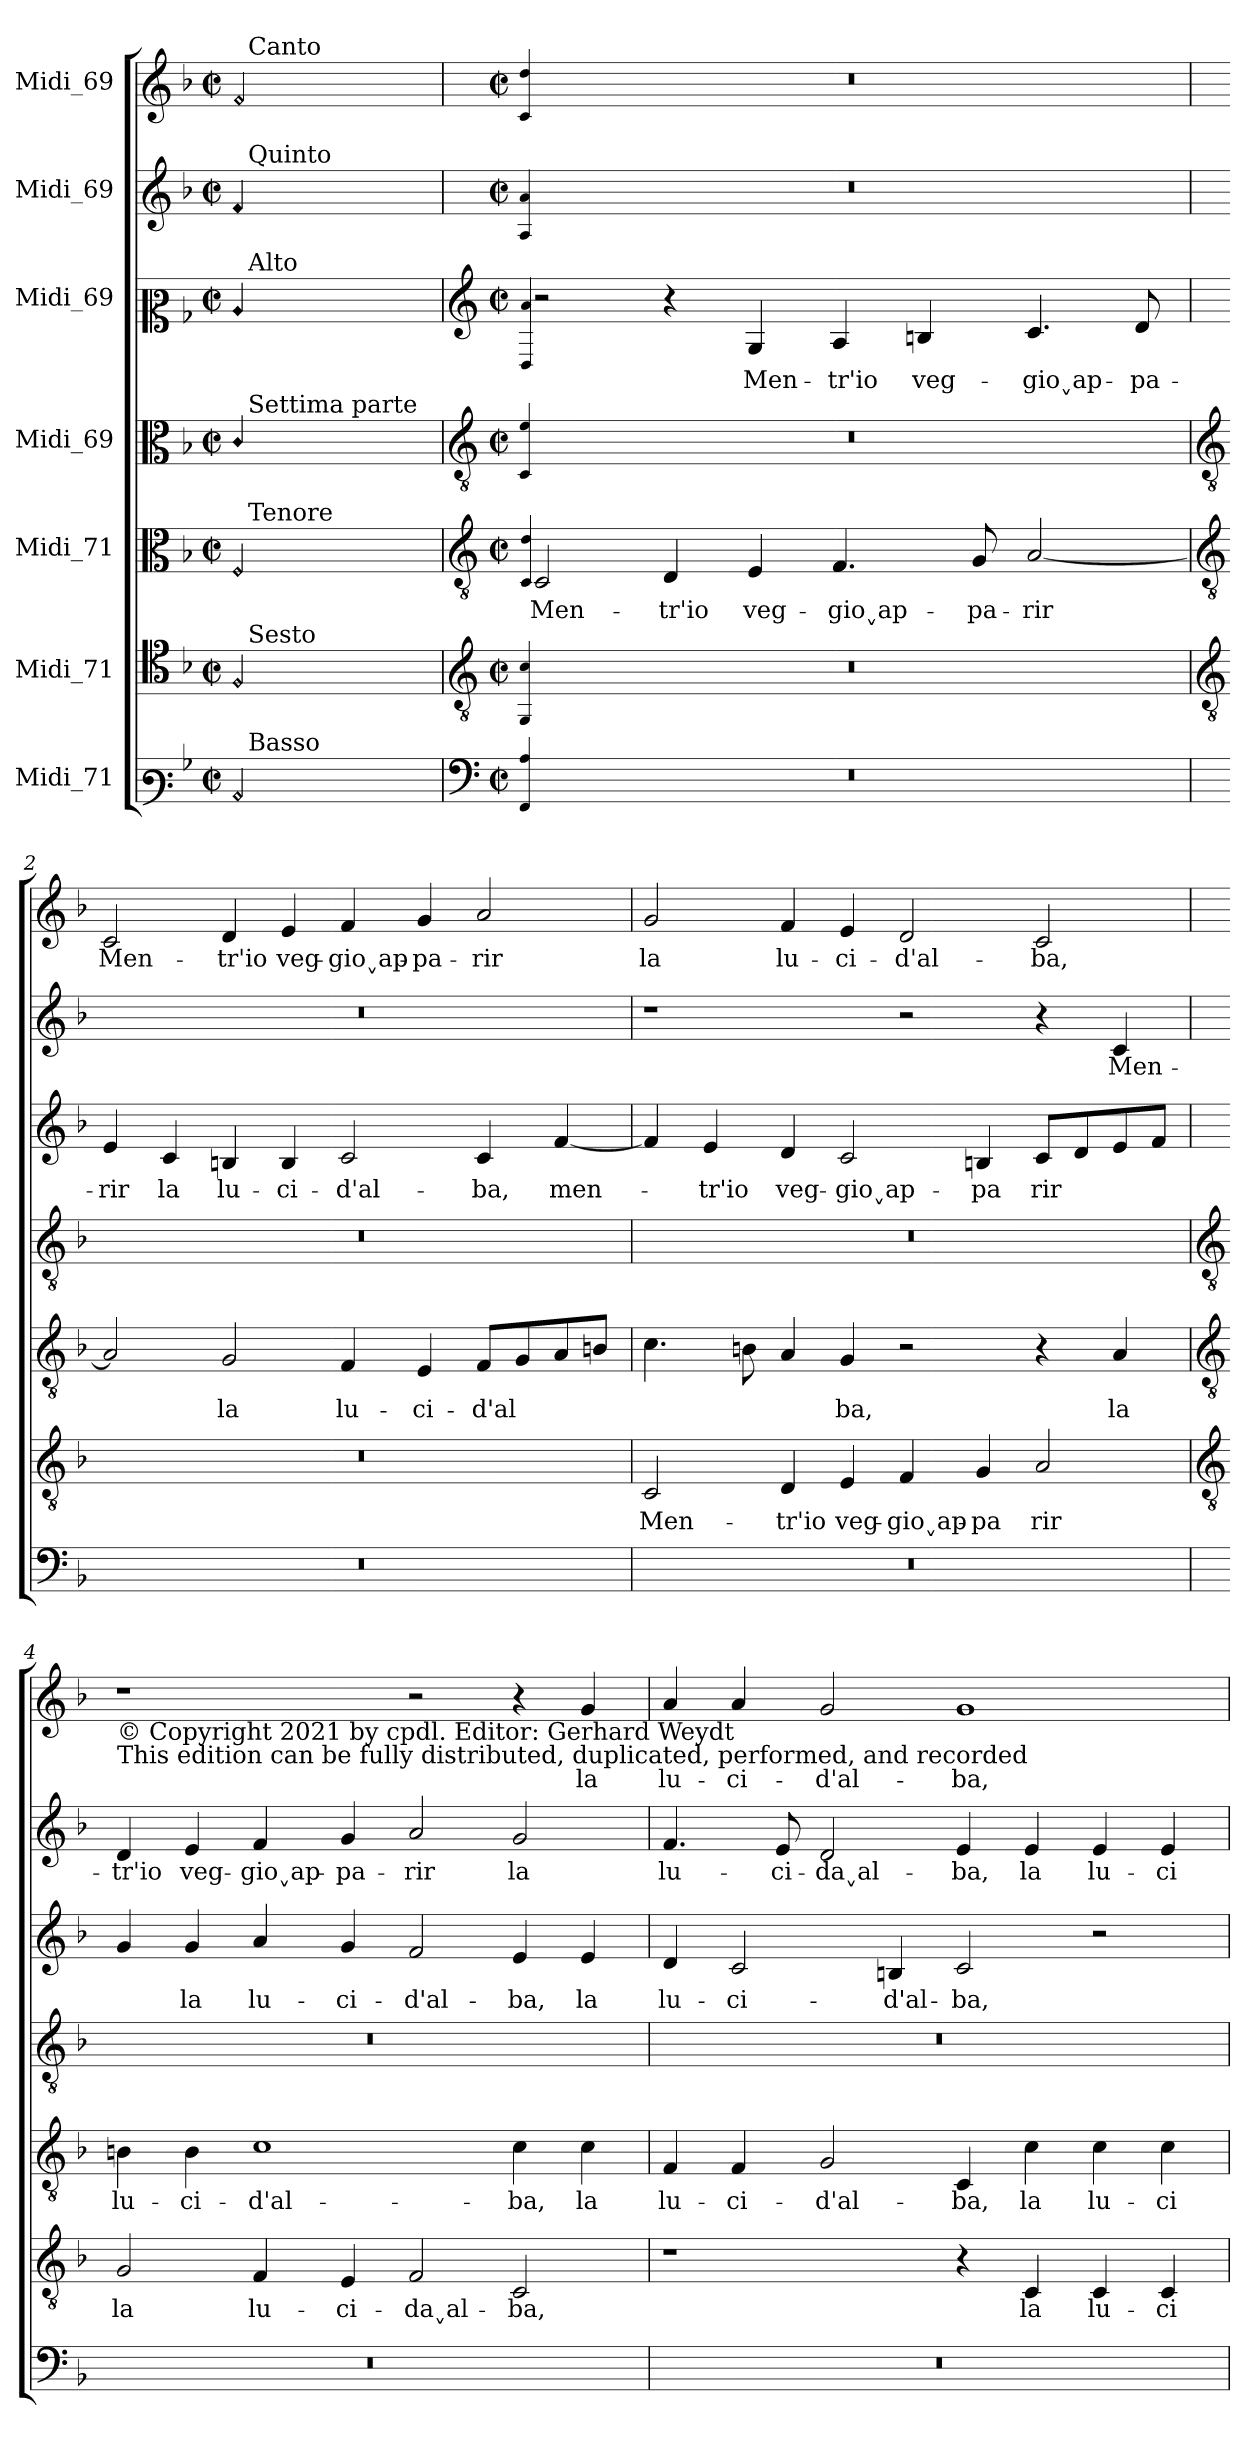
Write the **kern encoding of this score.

**kern	**kern	**text	**kern	**text	**kern	**kern	**text	**kern	**text	**kern	**text
*part7	*part6	*part6	*part5	*part5	*part4	*part3	*part3	*part2	*part2	*part1	*part1
*staff7	*staff6	*staff6	*staff5	*staff5	*staff4	*staff3	*staff3	*staff2	*staff2	*staff1	*staff1
*I"Midi_71	*I"Midi_71	*	*I"Midi_71	*	*I"Midi_69	*I"Midi_69	*	*I"Midi_69	*	*I"Midi_69	*
*clefF3	*clefC4	*	*clefC3	*	*clefC3	*clefC2	*	*clefG2	*	*clefG2	*
*k[b-]	*k[b-]	*	*k[b-]	*	*k[b-]	*k[b-]	*	*k[b-]	*	*k[b-]	*
*F:	*F:	*	*F:	*	*F:	*F:	*	*F:	*	*F:	*
*M4/2	*M4/2	*	*M4/2	*	*M4/2	*M4/2	*	*M4/2	*	*M4/2	*
*met(c|)	*met(c|)	*	*met(c|)	*	*met(c|)	*met(c|)	*	*met(c|)	*	*met(c|)	*
=	=	=	=	=	=	=	=	=	=	=	=
!LO:N:head=diamond	!LO:N:head=diamond	!	!LO:N:head=diamond	!	!LO:N:head=diamond	!LO:N:head=diamond	!	!LO:N:head=diamond	!	!LO:N:head=diamond	!
2qqC	2qqF	.	2qqF	.	4qqc	4qqc	.	4qqf	.	2qqf	.
!	!	!	!	!	!	!	!	!	!	!LO:TX:a:t=Canto	!
!	!	!	!	!	!	!	!	!LO:TX:a:t=Quinto	!	!	!
!	!	!	!	!	!	!LO:TX:a:t=Alto	!	!	!	!	!
!	!	!	!	!	!LO:TX:a:t=Settima parte	!	!	!	!	!	!
!	!	!	!LO:TX:a:t=Tenore	!	!	!	!	!	!	!	!
!	!LO:TX:a:t=Sesto	!	!	!	!	!	!	!	!	!	!
!LO:TX:a:t=Basso	!	!	!	!	!	!	!	!	!	!	!
1ryy	1ryy	.	1ryy	.	1ryy	1ryy	.	1ryy	.	1fyy	.
!!LO:LB:g=z
=1	=1	=1	=1	=1	=1	=1	=1	=1	=1	=1	=1
*clefF4	*clefGv2	*	*clefGv2	*	*clefGv2	*clefG2	*	*	*	*	*
*M4/2	*M4/2	*	*M4/2	*	*M4/2	*M4/2	*	*M4/2	*	*M4/2	*
*met(c|)	*met(c|)	*	*met(c|)	*	*met(c|)	*met(c|)	*	*met(c|)	*	*met(c|)	*
4qqFF 4qqA	4qqGG 4qqc	.	4qqC 4qqd	.	4qqC 4qqe	4qqD 4qqa	.	4qqA 4qqa	.	4qqc 4qqdd	.
!	!	!	!	!LO:LY:b	!	!	!	!	!	!	!
0r	0r	.	2C	Men-	0r	2r	.	0r	.	0r	.
!	!	!	!	!LO:LY:b	!	!	!	!	!	!	!
.	.	.	4D	-tr'io	.	4r	.	.	.	.	.
!	!	!	!	!LO:LY:b	!	!	!LO:LY:b	!	!	!	!
.	.	.	4E	veg-	.	4G	Men-	.	.	.	.
!	!	!	!	!LO:LY:b	!	!	!LO:LY:b	!	!	!	!
.	.	.	4.F	-gioˬap-	.	4A	-tr'io	.	.	.	.
!	!	!	!	!	!	!	!LO:LY:b	!	!	!	!
.	.	.	.	.	.	4Bn	veg-	.	.	.	.
!	!	!	!	!LO:LY:b	!	!	!	!	!	!	!
.	.	.	8G	-pa-	.	.	.	.	.	.	.
!	!	!	!	!LO:LY:b	!	!	!LO:LY:b	!	!	!	!
.	.	.	[2A	-rir	.	4.c	-gioˬap-	.	.	.	.
!	!	!	!	!	!	!	!LO:LY:b	!	!	!	!
.	.	.	.	.	.	8d	-pa-	.	.	.	.
!!LO:LB:g=z
=2	=2	=2	=2	=2	=2	=2	=2	=2	=2	=2	=2
*	*clefGv2	*	*clefGv2	*	*clefGv2	*	*	*	*	*	*
!	!	!	!	!	!	!	!LO:LY:b	!	!	!	!LO:LY:b
0r	0r	.	2A]	.	0r	4e	-rir	0r	.	2c	Men-
!	!	!	!	!	!	!	!LO:LY:b	!	!	!	!
.	.	.	.	.	.	4c	la	.	.	.	.
!	!	!	!	!LO:LY:b	!	!	!LO:LY:b	!	!	!	!LO:LY:b
.	.	.	2G	la	.	4Bn	lu-	.	.	4d	-tr'io
!	!	!	!	!	!	!	!LO:LY:b	!	!	!	!LO:LY:b
.	.	.	.	.	.	4B	-ci-	.	.	4e	veg-
!	!	!	!	!LO:LY:b	!	!	!LO:LY:b	!	!	!	!LO:LY:b
.	.	.	4F	lu-	.	2c	-d'al-	.	.	4f	-gioˬap-
!	!	!	!	!LO:LY:b	!	!	!	!	!	!	!LO:LY:b
.	.	.	4E	-ci-	.	.	.	.	.	4g	-pa-
!	!	!	!	!LO:LY:b	!	!	!LO:LY:b	!	!	!	!LO:LY:b
.	.	.	8FL	-d'al	.	4c	-ba,	.	.	2a	-rir
.	.	.	8G	.	.	.	.	.	.	.	.
!	!	!	!	!	!	!	!LO:LY:b	!	!	!	!
.	.	.	8A	.	.	[4f	men-	.	.	.	.
.	.	.	8BnJ	.	.	.	.	.	.	.	.
=3	=3	=3	=3	=3	=3	=3	=3	=3	=3	=3	=3
!	!	!LO:LY:b	!	!	!	!	!	!	!	!	!LO:LY:b
0r	2C	Men-	4.c	.	0r	4f]	.	1r	.	2g	la
!	!	!	!	!	!	!	!LO:LY:b	!	!	!	!
.	.	.	.	.	.	4e	-tr'io	.	.	.	.
.	.	.	8Bn	.	.	.	.	.	.	.	.
!	!	!LO:LY:b	!	!	!	!	!LO:LY:b	!	!	!	!LO:LY:b
.	4D	-tr'io	4A	.	.	4d	veg-	.	.	4f	lu-
!	!	!LO:LY:b	!	!LO:LY:b	!	!	!LO:LY:b	!	!	!	!LO:LY:b
.	4E	veg-	4G	ba,	.	2c	-gioˬap-	.	.	4e	-ci-
!	!	!LO:LY:b	!	!	!	!	!	!	!	!	!LO:LY:b
.	4F	-gioˬap-	2r	.	.	.	.	2r	.	2d	-d'al-
!	!	!LO:LY:b	!	!	!	!	!LO:LY:b	!	!	!	!
.	4G	-pa	.	.	.	4Bn	-pa	.	.	.	.
!	!	!LO:LY:b	!	!	!	!	!LO:LY:b	!	!	!	!LO:LY:b
.	2A	rir	4r	.	.	8cL	rir	4r	.	2c	-ba,
.	.	.	.	.	.	8d	.	.	.	.	.
!	!	!	!	!LO:LY:b	!	!	!	!	!LO:LY:b	!	!
.	.	.	4A	la	.	8e	.	4c	Men-	.	.
.	.	.	.	.	.	8fJ	.	.	.	.	.
!!LO:LB:g=z
=4	=4	=4	=4	=4	=4	=4	=4	=4	=4	=4	=4
*	*clefGv2	*	*clefGv2	*	*clefGv2	*	*	*	*	*	*
!	!	!	!	!	!	!	!	!	!	!LO:TX:b:t=© Copyright 2021 by cpdl. Editor&colon; Gerhard Weydt\nThis edition can be fully distributed, duplicated, performed, and recorded	!
!	!	!LO:LY:b	!	!LO:LY:b	!	!	!	!	!LO:LY:b	!	!
0r	2G	la	4Bn	lu-	0r	4g	.	4d	-tr'io	1r	.
!	!	!	!	!LO:LY:b	!	!	!LO:LY:b	!	!LO:LY:b	!	!
.	.	.	4B	-ci-	.	4g	la	4e	veg-	.	.
!	!	!LO:LY:b	!	!LO:LY:b	!	!	!LO:LY:b	!	!LO:LY:b	!	!
.	4F	lu-	1c	-d'al-	.	4a	lu-	4f	-gioˬap-	.	.
!	!	!LO:LY:b	!	!	!	!	!LO:LY:b	!	!LO:LY:b	!	!
.	4E	-ci-	.	.	.	4g	-ci-	4g	-pa-	.	.
!	!	!LO:LY:b	!	!	!	!	!LO:LY:b	!	!LO:LY:b	!	!
.	2F	-daˬal-	.	.	.	2f	-d'al-	2a	-rir	2r	.
!	!	!LO:LY:b	!	!LO:LY:b	!	!	!LO:LY:b	!	!LO:LY:b	!	!
.	2C	-ba,	4c	-ba,	.	4e	-ba,	2g	la	4r	.
!	!	!	!	!LO:LY:b	!	!	!LO:LY:b	!	!	!	!LO:LY:b
.	.	.	4c	la	.	4e	la	.	.	4g	la
=5	=5	=5	=5	=5	=5	=5	=5	=5	=5	=5	=5
!	!	!	!	!LO:LY:b	!	!	!LO:LY:b	!	!LO:LY:b	!	!LO:LY:b
0r	1r	.	4F	lu-	0r	4d	lu-	4.f	lu-	4a	lu-
!	!	!	!	!LO:LY:b	!	!	!LO:LY:b	!	!	!	!LO:LY:b
.	.	.	4F	-ci-	.	2c	-ci-	.	.	4a	-ci-
!	!	!	!	!	!	!	!	!	!LO:LY:b	!	!
.	.	.	.	.	.	.	.	8e	-ci-	.	.
!	!	!	!	!LO:LY:b	!	!	!	!	!LO:LY:b	!	!LO:LY:b
.	.	.	2G	-d'al-	.	.	.	2d	-daˬal-	2g	-d'al-
!	!	!	!	!	!	!	!LO:LY:b	!	!	!	!
.	.	.	.	.	.	4Bn	-d'al-	.	.	.	.
!	!	!	!	!LO:LY:b	!	!	!LO:LY:b	!	!LO:LY:b	!	!LO:LY:b
.	4r	.	4C	-ba,	.	2c	-ba,	4e	-ba,	1g	-ba,
!	!	!LO:LY:b	!	!LO:LY:b	!	!	!	!	!LO:LY:b	!	!
.	4C	la	4c	la	.	.	.	4e	la	.	.
!	!	!LO:LY:b	!	!LO:LY:b	!	!	!	!	!LO:LY:b	!	!
.	4C	lu-	4c	lu-	.	2r	.	4e	lu-	.	.
!	!	!LO:LY:b	!	!LO:LY:b	!	!	!	!	!LO:LY:b	!	!
.	4C	-ci-	4c	-ci-	.	.	.	4e	-ci-	.	.
=	=	=	=	=	=	=	=	=	=	=	=
*-	*-	*-	*-	*-	*-	*-	*-	*-	*-	*-	*-
